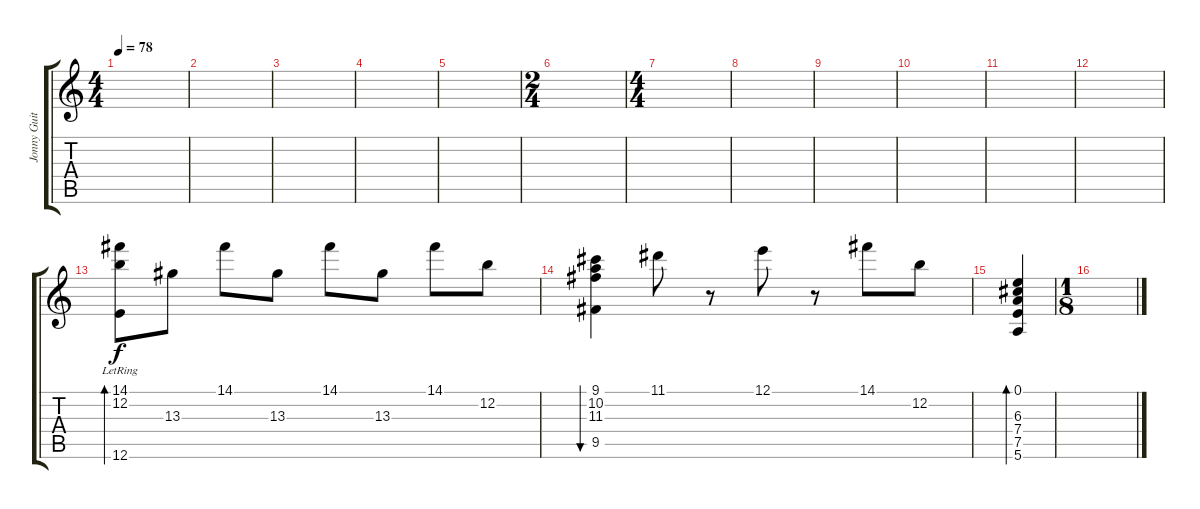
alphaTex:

\track ("Jonny Guitar" "Jonny Guit") {instrument electricguitarjazz}
\staff {score tabs}
\tuning (E4 B3 G3 D3 A2 E2) {hide}
\ts (4 4)
\tempo 78
\clef g2
\ks c
|
|
|
|
|
\ts (2 4)
|
\ts (4 4)
|
|
|
|
|
|
(14.1{lr} 12.2{lr} 12.6).8{bd 60 volume 7 instrument electricguitarjazz} 13.3.8 14.1.8 13.3.8 14.1.8 13.3.8 14.1.8 12.2.8 |
(9.1 10.2 11.3 9.5).4{bu 480} 11.1.8 r.8 12.1.8 r.8 14.1.8 12.2.8 |
(0.1 6.3 7.4 7.5 5.6).4{bd 480} |
\ts (1 8)
